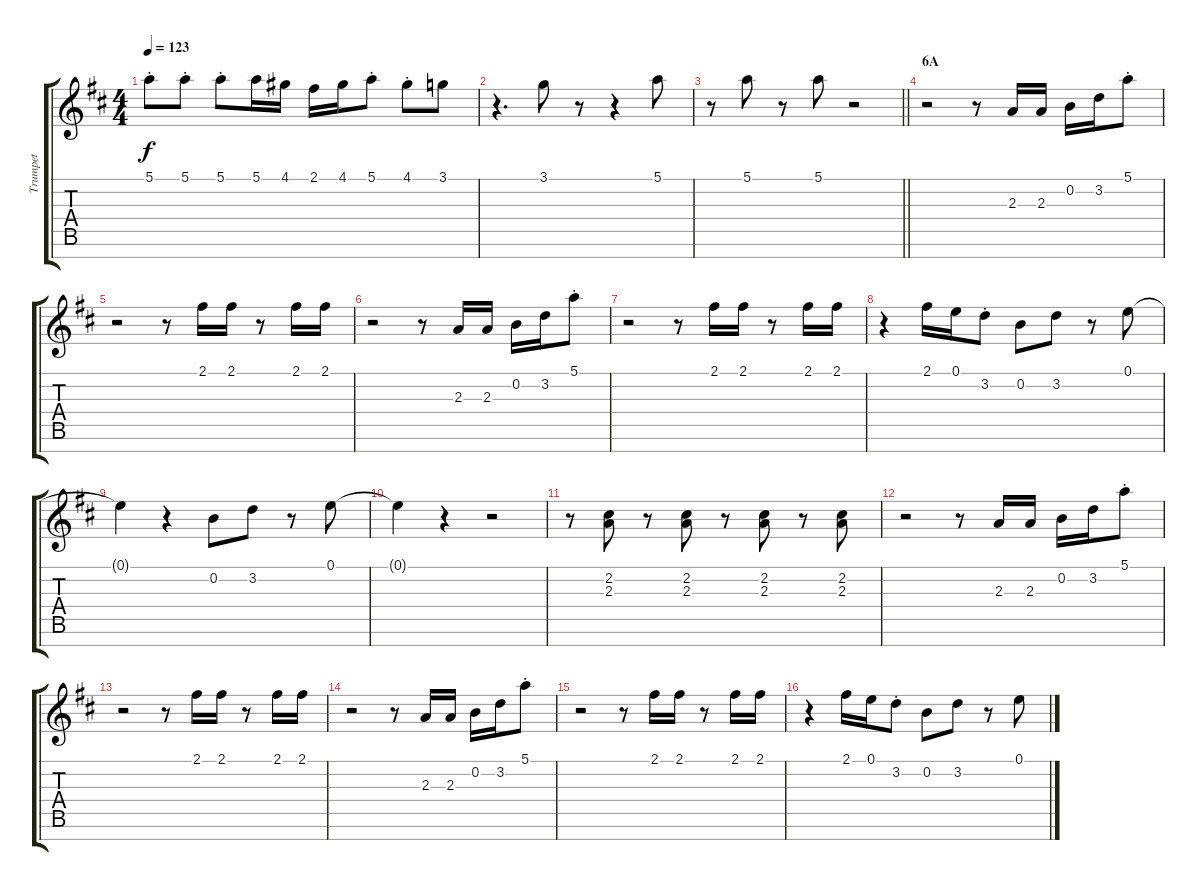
\track ("Trumpet" "Trumpet") {instrument trumpet}
\staff {score tabs}
\tuning (E5 B4 G4 D4 A3 E3 B2) {hide}
\ts (4 4)
\tempo 123
\clef g2
\ks d
5.1{st}.8{dy f} 5.1{st}.8 5.1{st}.8 5.1.16 4.1.16 2.1.16 4.1.16 5.1{st}.8 4.1{st}.8 3.1.8 |
r.4{d} 3.1.8 r.8 r.4 5.1.8 |
\barLineRight lightlight
r.8 5.1.8 r.8 5.1.8 r.2 |
\section ("" "6A")
r.2 r.8 2.3.16 2.3.16 0.2.16 3.2.16 5.1{st}.8 |
r.2 r.8 2.1.16 2.1.16 r.8 2.1.16 2.1.16 |
r.2 r.8 2.3.16 2.3.16 0.2.16 3.2.16 5.1{st}.8 |
r.2 r.8 2.1.16 2.1.16 r.8 2.1.16 2.1.16 |
r.4 2.1.16 0.1.16 3.2{st}.8 0.2.8 3.2.8 r.8 0.1.8 |
0.1{t}.4 r.4 0.2.8 3.2.8 r.8 0.1.8 |
0.1{t}.4 r.4 r.2 |
r.8 (2.2 2.3).8 r.8 (2.2 2.3).8 r.8 (2.2 2.3).8 r.8 (2.2 2.3).8 |
r.2 r.8 2.3.16 2.3.16 0.2.16 3.2.16 5.1{st}.8 |
r.2 r.8 2.1.16 2.1.16 r.8 2.1.16 2.1.16 |
r.2 r.8 2.3.16 2.3.16 0.2.16 3.2.16 5.1{st}.8 |
r.2 r.8 2.1.16 2.1.16 r.8 2.1.16 2.1.16 |
r.4 2.1.16 0.1.16 3.2{st}.8 0.2.8 3.2.8 r.8 0.1.8
